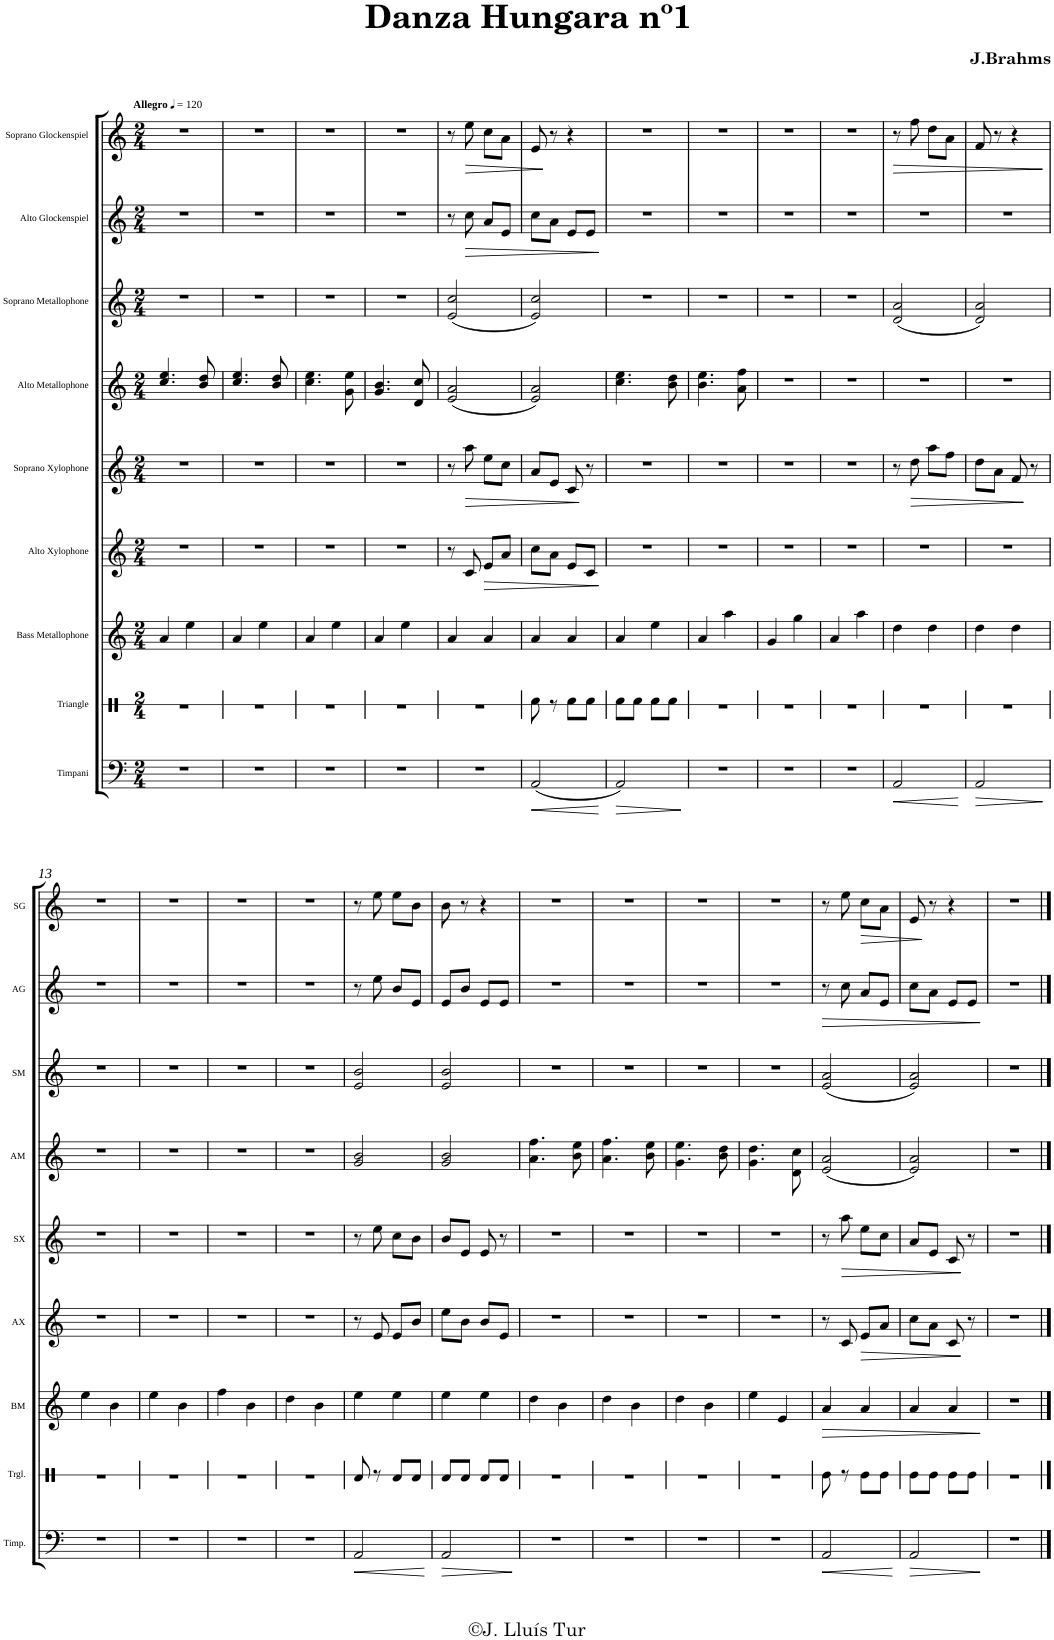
**kern	**dynam	**kern	**kern	**dynam	**kern	**dynam	**kern	**dynam	**kern	**kern	**kern	**dynam	**kern	**dynam
*part9	*part9	*part8	*part7	*part7	*part6	*part6	*part5	*part5	*part4	*part3	*part2	*part2	*part1	*part1
*staff9	*staff9	*staff8	*staff7	*staff7	*staff6	*staff6	*staff5	*staff5	*staff4	*staff3	*staff2	*staff2	*staff1	*staff1
*I"Timpani	*	*I"Triangle	*I"Bass Metallophone	*	*I"Alto Xylophone	*	*I"Soprano Xylophone	*	*I"Alto Metallophone	*I"Soprano Metallophone	*I"Alto Glockenspiel	*	*I"Soprano Glockenspiel	*
*I'Timp.	*	*I'Trgl.	*I'BM	*	*I'AX	*	*I'SX	*	*I'AM	*I'SM	*I'AG	*	*I'SG	*
*	*	*stria1	*	*	*	*	*	*	*	*	*	*	*	*
*clefF4	*	*clefX	*clefG2	*	*clefG2	*	*clefG2	*	*clefG2	*clefG2	*clefG2	*	*clefG2	*
*	*	*	*Trd7c12	*	*	*	*Trd-7c-12	*	*	*Trd-7c-12	*Trd-7c-12	*	*Trd-14c-24	*
*k[]	*	*k[]	*k[]	*	*k[]	*	*k[]	*	*k[]	*k[]	*k[]	*	*k[]	*
*M2/4	*	*M2/4	*M2/4	*	*M2/4	*	*M2/4	*	*M2/4	*M2/4	*M2/4	*	*M2/4	*
*MM120	*	*MM120	*MM120	*	*MM120	*	*MM120	*	*MM120	*MM120	*MM120	*	*MM120	*
=1	=1	=1	=1	=1	=1	=1	=1	=1	=1	=1	=1	=1	=1	=1
!	!	!	!	!	!	!	!	!	!	!	!	!	!LO:TX:a:B:t=Allegro	!
2r	.	2r	4a/	.	2r	.	2r	.	4.cc/ 4.ee/	2r	2r	.	2r	.
.	.	.	4ee\	.	.	.	.	.	.	.	.	.	.	.
.	.	.	.	.	.	.	.	.	8b/ 8dd/	.	.	.	.	.
=2	=2	=2	=2	=2	=2	=2	=2	=2	=2	=2	=2	=2	=2	=2
2r	.	2r	4a/	.	2r	.	2r	.	4.cc/ 4.ee/	2r	2r	.	2r	.
.	.	.	4ee\	.	.	.	.	.	.	.	.	.	.	.
.	.	.	.	.	.	.	.	.	8b/ 8dd/	.	.	.	.	.
=3	=3	=3	=3	=3	=3	=3	=3	=3	=3	=3	=3	=3	=3	=3
2r	.	2r	4a/	.	2r	.	2r	.	4.cc\ 4.ee\	2r	2r	.	2r	.
.	.	.	4ee\	.	.	.	.	.	.	.	.	.	.	.
.	.	.	.	.	.	.	.	.	8g\ 8ee\	.	.	.	.	.
=4	=4	=4	=4	=4	=4	=4	=4	=4	=4	=4	=4	=4	=4	=4
2r	.	2r	4a/	.	2r	.	2r	.	4.g/ 4.b/	2r	2r	.	2r	.
.	.	.	4ee\	.	.	.	.	.	.	.	.	.	.	.
.	.	.	.	.	.	.	.	.	8d/ 8cc/	.	.	.	.	.
=5	=5	=5	=5	=5	=5	=5	=5	=5	=5	=5	=5	=5	=5	=5
2r	.	2r	4a/	.	8r	.	8r	.	(<2e/ 2a/	(<2e/ 2cc/	8r	.	8r	.
!	!	!	!	!	!	!	!	!LO:HP:b	!	!	!	!LO:HP:b	!	!LO:HP:b
.	.	.	.	.	8c/	.	8aa\	>	.	.	8cc\	>	8ee\	>
!	!	!	!	!	!	!LO:HP:b	!	!	!	!	!	!	!	!
.	.	.	4a/	.	8e/L	>	8ee\L	.	.	.	8a/L	.	8cc\L	.
.	.	.	.	.	8a/J	.	8cc\J	.	.	.	8e/J	.	8a\J	.
=6	=6	=6	=6	=6	=6	=6	=6	=6	=6	=6	=6	=6	=6	=6
!	!LO:HP:b	!	!	!	!	!	!	!	!	!	!	!	!	!
(<2AA/	<	8Rf\	4a/	.	8cc\L	.	8a/L	.	2e/ 2a/)	2e/ 2cc/)	8cc\L	.	8e/	.
.	.	8r	.	.	8a\J	.	8e/J	.	.	.	8a\J	.	8r	]
.	.	8Rf\L	4a/	.	8e/L	.	8c/	.	.	.	8e/L	.	4r	.
.	.	8Rf\J	.	.	8c/J	.	8r	]	.	.	8e/J	.	.	.
.	[	.	.	.	.	]	.	.	.	.	.	]	.	.
=7	=7	=7	=7	=7	=7	=7	=7	=7	=7	=7	=7	=7	=7	=7
!	!LO:HP:b	!	!	!	!	!	!	!	!	!	!	!	!	!
2AA/)	>	8Rf\L	4a/	.	2r	.	2r	.	4.cc\ 4.ee\	2r	2r	.	2r	.
.	.	8Rf\J	.	.	.	.	.	.	.	.	.	.	.	.
.	.	8Rf\L	4ee\	.	.	.	.	.	.	.	.	.	.	.
.	.	8Rf\J	.	.	.	.	.	.	8b\ 8dd\	.	.	.	.	.
.	]	.	.	.	.	.	.	.	.	.	.	.	.	.
=8	=8	=8	=8	=8	=8	=8	=8	=8	=8	=8	=8	=8	=8	=8
2r	.	2r	4a/	.	2r	.	2r	.	4.b\ 4.ee\	2r	2r	.	2r	.
.	.	.	4aa\	.	.	.	.	.	.	.	.	.	.	.
.	.	.	.	.	.	.	.	.	8a\ 8ff\	.	.	.	.	.
=9	=9	=9	=9	=9	=9	=9	=9	=9	=9	=9	=9	=9	=9	=9
2r	.	2r	4g/	.	2r	.	2r	.	2r	2r	2r	.	2r	.
.	.	.	4gg\	.	.	.	.	.	.	.	.	.	.	.
=10	=10	=10	=10	=10	=10	=10	=10	=10	=10	=10	=10	=10	=10	=10
2r	.	2r	4a/	.	2r	.	2r	.	2r	2r	2r	.	2r	.
.	.	.	4aa\	.	.	.	.	.	.	.	.	.	.	.
=11	=11	=11	=11	=11	=11	=11	=11	=11	=11	=11	=11	=11	=11	=11
!	!LO:HP:b	!	!	!	!	!	!	!	!	!	!	!	!	!LO:HP:b
2AA/	<	2r	4dd\	.	2r	.	8r	.	2r	(<2d/ 2a/	2r	.	8r	>
!	!	!	!	!	!	!	!	!LO:HP:b	!	!	!	!	!	!
.	.	.	.	.	.	.	8dd\	>	.	.	.	.	8ff\	.
.	.	.	4dd\	.	.	.	8aa\L	.	.	.	.	.	8dd\L	.
.	.	.	.	.	.	.	8ff\J	.	.	.	.	.	8a\J	.
.	[	.	.	.	.	.	.	.	.	.	.	.	.	.
=12	=12	=12	=12	=12	=12	=12	=12	=12	=12	=12	=12	=12	=12	=12
!	!LO:HP:b	!	!	!	!	!	!	!	!	!	!	!	!	!
2AA/	>	2r	4dd\	.	2r	.	8dd\L	.	2r	2d/ 2a/)	2r	.	8f/	.
.	.	.	.	.	.	.	8a\J	.	.	.	.	.	8r	.
.	.	.	4dd\	.	.	.	8f/	.	.	.	.	.	4r	.
.	.	.	.	.	.	.	8r	]	.	.	.	.	.	.
.	]	.	.	.	.	.	.	.	.	.	.	.	.	]
!!LO:LB:g=z
=13	=13	=13	=13	=13	=13	=13	=13	=13	=13	=13	=13	=13	=13	=13
2r	.	2r	4ee\	.	2r	.	2r	.	2r	2r	2r	.	2r	.
.	.	.	4b\	.	.	.	.	.	.	.	.	.	.	.
=14	=14	=14	=14	=14	=14	=14	=14	=14	=14	=14	=14	=14	=14	=14
2r	.	2r	4ee\	.	2r	.	2r	.	2r	2r	2r	.	2r	.
.	.	.	4b\	.	.	.	.	.	.	.	.	.	.	.
=15	=15	=15	=15	=15	=15	=15	=15	=15	=15	=15	=15	=15	=15	=15
2r	.	2r	4ff\	.	2r	.	2r	.	2r	2r	2r	.	2r	.
.	.	.	4b\	.	.	.	.	.	.	.	.	.	.	.
=16	=16	=16	=16	=16	=16	=16	=16	=16	=16	=16	=16	=16	=16	=16
2r	.	2r	4dd\	.	2r	.	2r	.	2r	2r	2r	.	2r	.
.	.	.	4b\	.	.	.	.	.	.	.	.	.	.	.
=17	=17	=17	=17	=17	=17	=17	=17	=17	=17	=17	=17	=17	=17	=17
!	!LO:HP:b	!	!	!	!	!	!	!	!	!	!	!	!	!
2AA/	<	8Rd/	4ee\	.	8r	.	8r	.	2g/ 2b/	2e/ 2b/	8r	.	8r	.
.	.	8r	.	.	8e/	.	8ee\	.	.	.	8ee\	.	8ee\	.
.	.	8Rd/L	4ee\	.	8e/L	.	8cc\L	.	.	.	8b/L	.	8ee\L	.
.	.	8Rd/J	.	.	8b/J	.	8b\J	.	.	.	8e/J	.	8b\J	.
.	[	.	.	.	.	.	.	.	.	.	.	.	.	.
=18	=18	=18	=18	=18	=18	=18	=18	=18	=18	=18	=18	=18	=18	=18
!	!LO:HP:b	!	!	!	!	!	!	!	!	!	!	!	!	!
2AA/	>	8Rd/L	4ee\	.	8ee\L	.	8b/L	.	2g/ 2b/	2e/ 2b/	8e/L	.	8b\	.
.	.	8Rd/J	.	.	8b\J	.	8e/J	.	.	.	8b/J	.	8r	.
.	.	8Rd/L	4ee\	.	8b/L	.	8e/	.	.	.	8e/L	.	4r	.
.	.	8Rd/J	.	.	8e/J	.	8r	.	.	.	8e/J	.	.	.
.	]	.	.	.	.	.	.	.	.	.	.	.	.	.
=19	=19	=19	=19	=19	=19	=19	=19	=19	=19	=19	=19	=19	=19	=19
2r	.	2r	4dd\	.	2r	.	2r	.	4.a\ 4.ff\	2r	2r	.	2r	.
.	.	.	4b\	.	.	.	.	.	.	.	.	.	.	.
.	.	.	.	.	.	.	.	.	8b\ 8ee\	.	.	.	.	.
=20	=20	=20	=20	=20	=20	=20	=20	=20	=20	=20	=20	=20	=20	=20
2r	.	2r	4dd\	.	2r	.	2r	.	4.a\ 4.ff\	2r	2r	.	2r	.
.	.	.	4b\	.	.	.	.	.	.	.	.	.	.	.
.	.	.	.	.	.	.	.	.	8b\ 8ee\	.	.	.	.	.
=21	=21	=21	=21	=21	=21	=21	=21	=21	=21	=21	=21	=21	=21	=21
2r	.	2r	4dd\	.	2r	.	2r	.	4.g\ 4.ee\	2r	2r	.	2r	.
.	.	.	4b\	.	.	.	.	.	.	.	.	.	.	.
.	.	.	.	.	.	.	.	.	8b\ 8dd\	.	.	.	.	.
=22	=22	=22	=22	=22	=22	=22	=22	=22	=22	=22	=22	=22	=22	=22
2r	.	2r	4ee\	.	2r	.	2r	.	4.g\ 4.dd\	2r	2r	.	2r	.
.	.	.	4e/	.	.	.	.	.	.	.	.	.	.	.
.	.	.	.	.	.	.	.	.	8d\ 8cc\	.	.	.	.	.
=23	=23	=23	=23	=23	=23	=23	=23	=23	=23	=23	=23	=23	=23	=23
!	!LO:HP:b	!	!	!LO:HP:b	!	!	!	!	!	!	!	!LO:HP:b	!	!
2AA/	<	8Re\	4a/	>	8r	.	8r	.	(<2e/ 2a/	(<2e/ 2a/	8r	>	8r	.
!	!	!	!	!	!	!	!	!LO:HP:b	!	!	!	!	!	!
.	.	8r	.	.	8c/	.	8aa\	>	.	.	8cc\	.	8ee\	.
!	!	!	!	!	!	!LO:HP:b	!	!	!	!	!	!	!	!LO:HP:b
.	.	8Re\L	4a/	.	8e/L	>	8ee\L	.	.	.	8a/L	.	8cc\L	>
.	.	8Re\J	.	.	8a/J	.	8cc\J	.	.	.	8e/J	.	8a\J	.
.	[	.	.	.	.	.	.	.	.	.	.	.	.	.
=24	=24	=24	=24	=24	=24	=24	=24	=24	=24	=24	=24	=24	=24	=24
!	!LO:HP:b	!	!	!	!	!	!	!	!	!	!	!	!	!
2AA/	>	8Re\L	4a/	.	8cc\L	.	8a/L	.	2e/ 2a/)	2e/ 2a/)	8cc\L	.	8e/	.
.	.	8Re\J	.	.	8a\J	.	8e/J	.	.	.	8a\J	.	8r	]
.	.	8Re\L	4a/	.	8c/	.	8c/	.	.	.	8e/L	.	4r	.
.	.	8Re\J	.	.	8r	]	8r	]	.	.	8e/J	.	.	.
.	]	.	.	]	.	.	.	.	.	.	.	]	.	.
=25	=25	=25	=25	=25	=25	=25	=25	=25	=25	=25	=25	=25	=25	=25
2r	.	2r	2r	.	2r	.	2r	.	2r	2r	2r	.	2r	.
==	==	==	==	==	==	==	==	==	==	==	==	==	==	==
*-	*-	*-	*-	*-	*-	*-	*-	*-	*-	*-	*-	*-	*-	*-
